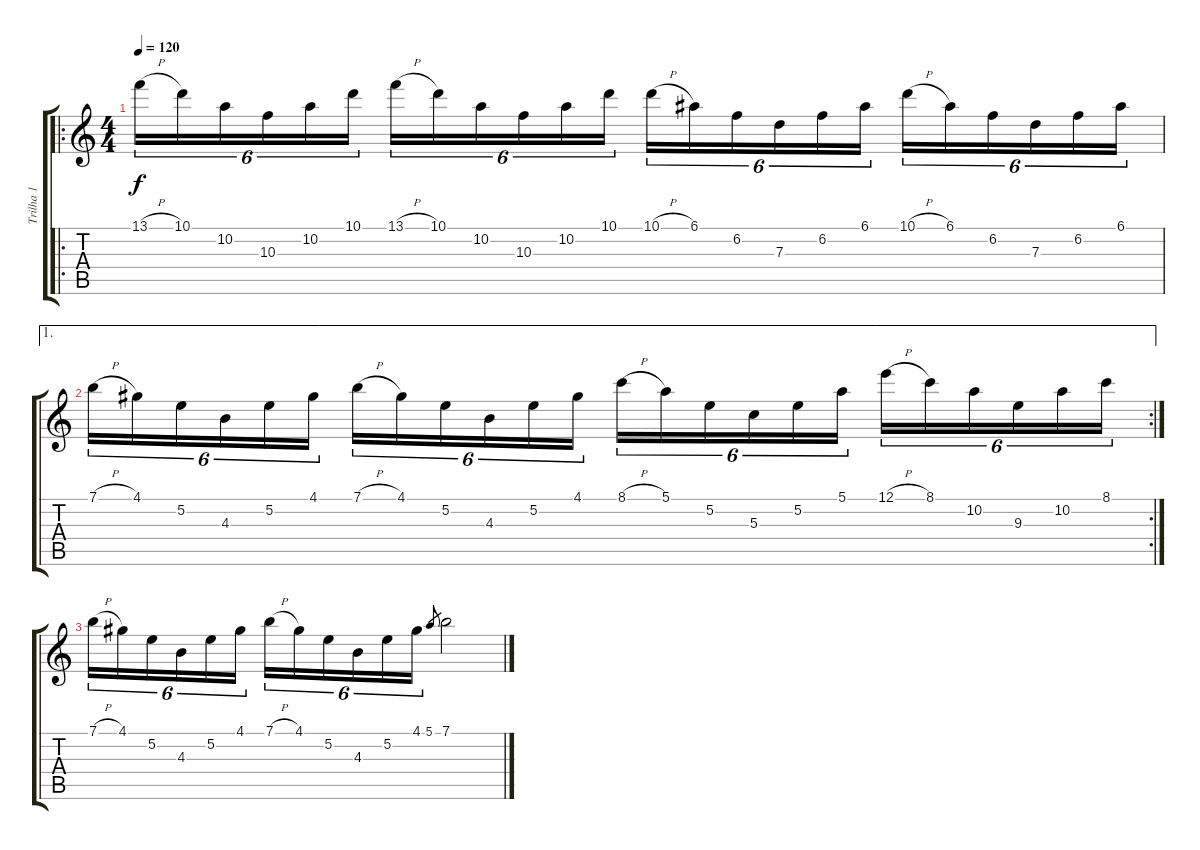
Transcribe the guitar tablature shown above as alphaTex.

\track ("Trilha 1" "Trilha 1") {instrument distortionguitar}
\staff {score tabs}
\tuning (E4 B3 G3 D3 A2 E2) {hide}
\ro
\ts (4 4)
\tempo 120
\clef g2
\ks c
13.1{h}.16{tu (6 4) dy f instrument distortionguitar} 10.1.16{tu (6 4)} 10.2.16{tu (6 4)} 10.3.16{tu (6 4)} 10.2.16{tu (6 4)} 10.1.16{tu (6 4)} 13.1{h}.16{tu (6 4)} 10.1.16{tu (6 4)} 10.2.16{tu (6 4)} 10.3.16{tu (6 4)} 10.2.16{tu (6 4)} 10.1.16{tu (6 4)} 10.1{h}.16{tu (6 4)} 6.1.16{tu (6 4)} 6.2.16{tu (6 4)} 7.3.16{tu (6 4)} 6.2.16{tu (6 4)} 6.1.16{tu (6 4)} 10.1{h}.16{tu (6 4)} 6.1.16{tu (6 4)} 6.2.16{tu (6 4)} 7.3.16{tu (6 4)} 6.2.16{tu (6 4)} 6.1.16{tu (6 4)} |
\ae 1
\rc 2
7.1{h}.16{tu (6 4)} 4.1.16{tu (6 4)} 5.2.16{tu (6 4)} 4.3.16{tu (6 4)} 5.2.16{tu (6 4)} 4.1.16{tu (6 4)} 7.1{h}.16{tu (6 4)} 4.1.16{tu (6 4)} 5.2.16{tu (6 4)} 4.3.16{tu (6 4)} 5.2.16{tu (6 4)} 4.1.16{tu (6 4)} 8.1{h}.16{tu (6 4)} 5.1.16{tu (6 4)} 5.2.16{tu (6 4)} 5.3.16{tu (6 4)} 5.2.16{tu (6 4)} 5.1.16{tu (6 4)} 12.1{h}.16{tu (6 4)} 8.1.16{tu (6 4)} 10.2.16{tu (6 4)} 9.3.16{tu (6 4)} 10.2.16{tu (6 4)} 8.1.16{tu (6 4)} |
7.1{h}.16{tu (6 4)} 4.1.16{tu (6 4)} 5.2.16{tu (6 4)} 4.3.16{tu (6 4)} 5.2.16{tu (6 4)} 4.1.16{tu (6 4)} 7.1{h}.16{tu (6 4)} 4.1.16{tu (6 4)} 5.2.16{tu (6 4)} 4.3.16{tu (6 4)} 5.2.16{tu (6 4)} 4.1.16{tu (6 4)} 5.1.8{gr} 7.1.2
